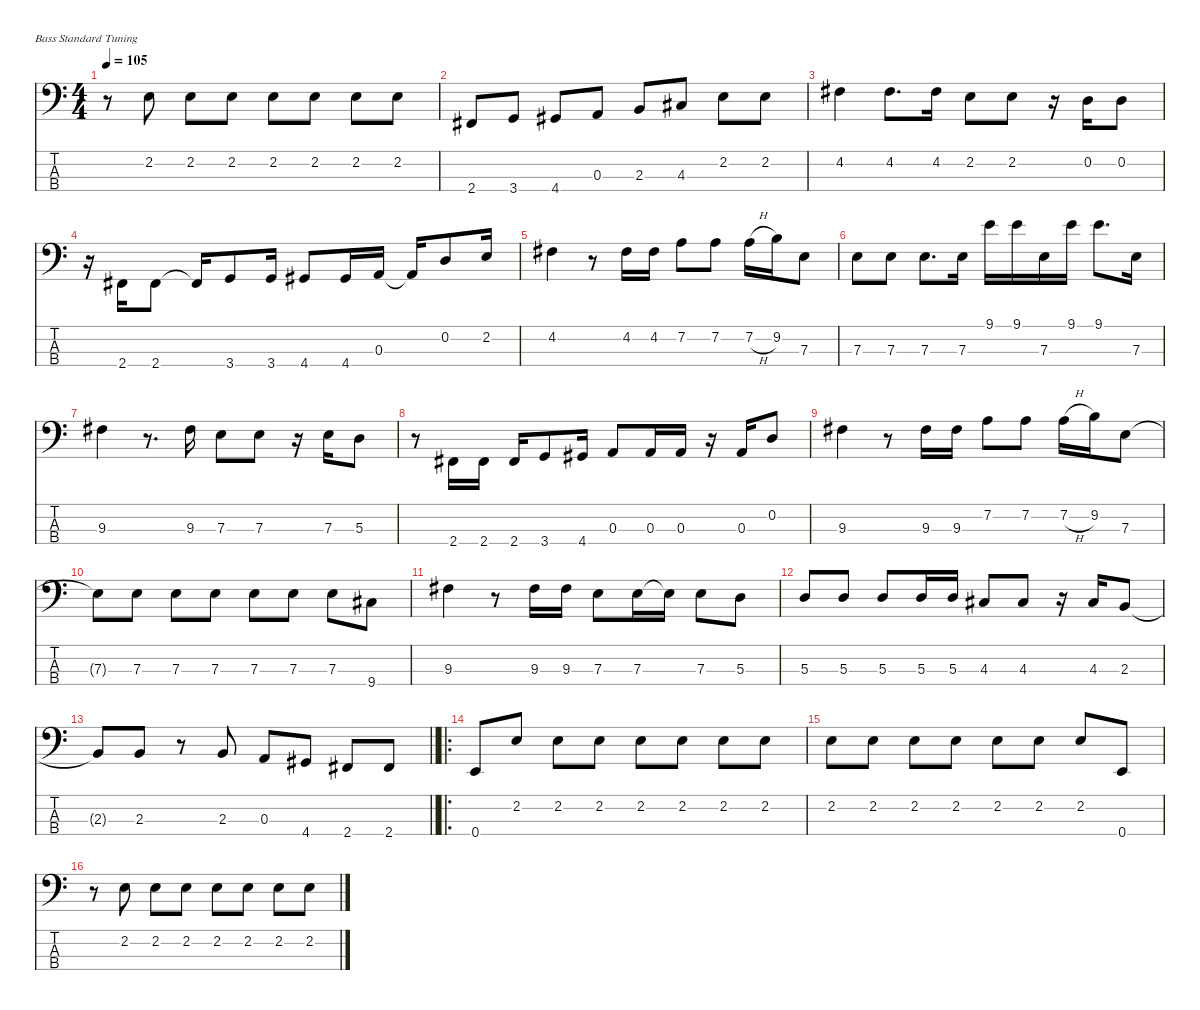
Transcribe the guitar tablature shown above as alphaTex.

\defaultSystemsLayout 4
\hideDynamics
\bracketExtendMode nobrackets
\singleTrackTrackNamePolicy hidden
\multiTrackTrackNamePolicy hidden
\otherSystemsTrackNameOrientation horizontal
\track ("Jones" "el.bs.") {defaultSystemsLayout 4 instrument electricbassfinger}
\staff {score tabs}
\tuning (G2 D2 A1 E1)
\ts (4 4)
\tempo 105
\clef f4
\ks c
r.8{dy f beam Down} 2.2.8{beam Down} 2.2.8{beam Down} 2.2.8{beam Down} 2.2.8{beam Down} 2.2.8{beam Down} 2.2.8{beam Down} 2.2.8{beam Down} |
2.4{acc #}.8{beam Up} 3.4.8{beam Up} 4.4{acc #}.8{beam Up} 0.3.8{beam Up} 2.3.8{beam Up} 4.3{acc #}.8{beam Up} 2.2.8{beam Down} 2.2.8{beam Down} |
4.2{acc #}.4{beam Down} 4.2{acc #}.8{d beam Down} 4.2{acc #}.16{beam Down} 2.2.8{beam Down} 2.2.8{beam Down} r.16{beam Down} 0.2.16{beam Up} 0.2.8{beam Up} |
r.16{beam Down} 2.4{acc #}.16{beam Up} 2.4{acc #}.8{beam Up} 2.4{t acc #}.16{beam Up} 3.4.8{beam Up} 3.4.16{beam Up} 4.4{acc #}.8{beam Up} 4.4{acc #}.16{beam Up} 0.3.16{beam Up} 0.3{t}.16{beam Up} 0.2.8{beam Up} 2.2.16{beam Up} |
4.2{acc #}.4{beam Down} r.8{beam Down} 4.2{acc #}.16{beam Down} 4.2{acc #}.16{beam Down} 7.2.8{beam Down} 7.2.8{beam Down} 7.2{h}.16{beam Down} 9.2.16{beam Down} 7.3.8{beam Down} |
7.3.8{beam Down} 7.3.8{beam Down} 7.3.8{d beam Down} 7.3.16{beam Down} 9.1.16{beam Down} 9.1.16{beam Down} 7.3.16{beam Down} 9.1.16{beam Down} 9.1.8{d beam Down} 7.3.16{beam Down} |
9.3{acc #}.4{beam Down} r.8{d beam Down} 9.3{acc #}.16{beam Down} 7.3.8{beam Down} 7.3.8{beam Down} r.16{beam Down} 7.3.16{beam Down} 5.3.8{beam Down} |
r.8{beam Down} 2.4{acc #}.16{beam Up} 2.4{acc #}.16{beam Up} 2.4{acc #}.16{beam Up} 3.4.8{beam Up} 4.4{acc #}.16{beam Up} 0.3.8{beam Up} 0.3.16{beam Up} 0.3.16{beam Up} r.16{beam Up} 0.3.16{beam Up} 0.2.8{beam Up} |
9.3{acc #}.4{beam Down} r.8{beam Down} 9.3{acc #}.16{beam Down} 9.3{acc #}.16{beam Down} 7.2.8{beam Down} 7.2.8{beam Down} 7.2{h}.16{beam Down} 9.2.16{beam Down} 7.3.8{beam Down} |
7.3{t}.8{beam Down} 7.3.8{beam Down} 7.3.8{beam Down} 7.3.8{beam Down} 7.3.8{beam Down} 7.3.8{beam Down} 7.3.8{beam Down} 9.4{acc #}.8{beam Down} |
9.3{acc #}.4{beam Down} r.8{beam Down} 9.3{acc #}.16{beam Down} 9.3{acc #}.16{beam Down} 7.3.8{beam Down} 7.3.16{beam Down} 7.3{t}.16{beam Down} 7.3.8{beam Down} 5.3.8{beam Down} |
5.3.8{beam Up} 5.3.8{beam Up} 5.3.8{beam Up} 5.3.16{beam Up} 5.3.16{beam Up} 4.3{acc #}.8{beam Up} 4.3{acc #}.8{beam Up} r.16{beam Up} 4.3{acc #}.16{beam Up} 2.3.8{beam Up} |
\barLineRight lightlight
2.3{t}.8{beam Up} 2.3.8{beam Up} r.8{beam Up} 2.3.8{beam Up} 0.3.8{beam Up} 4.4{acc #}.8{beam Up} 2.4{acc #}.8{beam Up} 2.4{acc #}.8{beam Up} |
\ro
0.4.8{beam Up} 2.2.8{beam Up} 2.2.8{beam Down} 2.2.8{beam Down} 2.2.8{beam Down} 2.2.8{beam Down} 2.2.8{beam Down} 2.2.8{beam Down} |
2.2.8{beam Down} 2.2.8{beam Down} 2.2.8{beam Down} 2.2.8{beam Down} 2.2.8{beam Down} 2.2.8{beam Down} 2.2.8{beam Up} 0.4.8{beam Up} |
r.8{beam Down} 2.2.8{beam Down} 2.2.8{beam Down} 2.2.8{beam Down} 2.2.8{beam Down} 2.2.8{beam Down} 2.2.8{beam Down} 2.2.8{beam Down}
